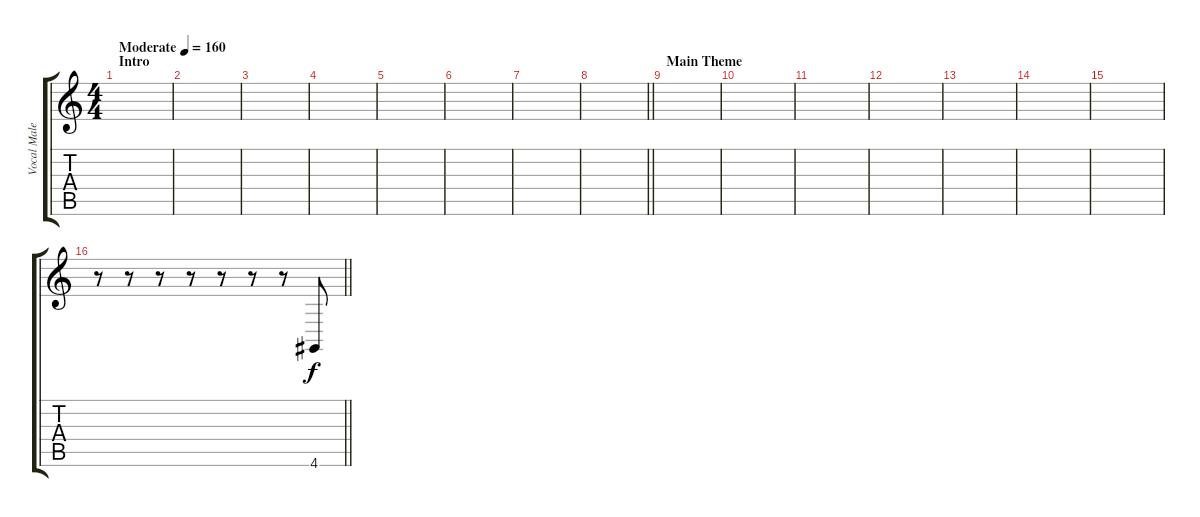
\track ("Vocal Male" "Vocal Male") {instrument lead2sawtooth}
\staff {score tabs}
\tuning (E4 B3 G3 D3 A2 E2) {hide}
\ts (4 4)
\section ("" "Intro")
\tempo (160 "Moderate")
\clef g2
\ks c
|
|
|
|
|
|
|
\barLineRight lightlight
|
\section ("" "Main Theme")
|
|
|
|
|
|
|
\barLineRight lightlight
r.8 r.8 r.8 r.8 r.8 r.8 r.8 4.6.8
